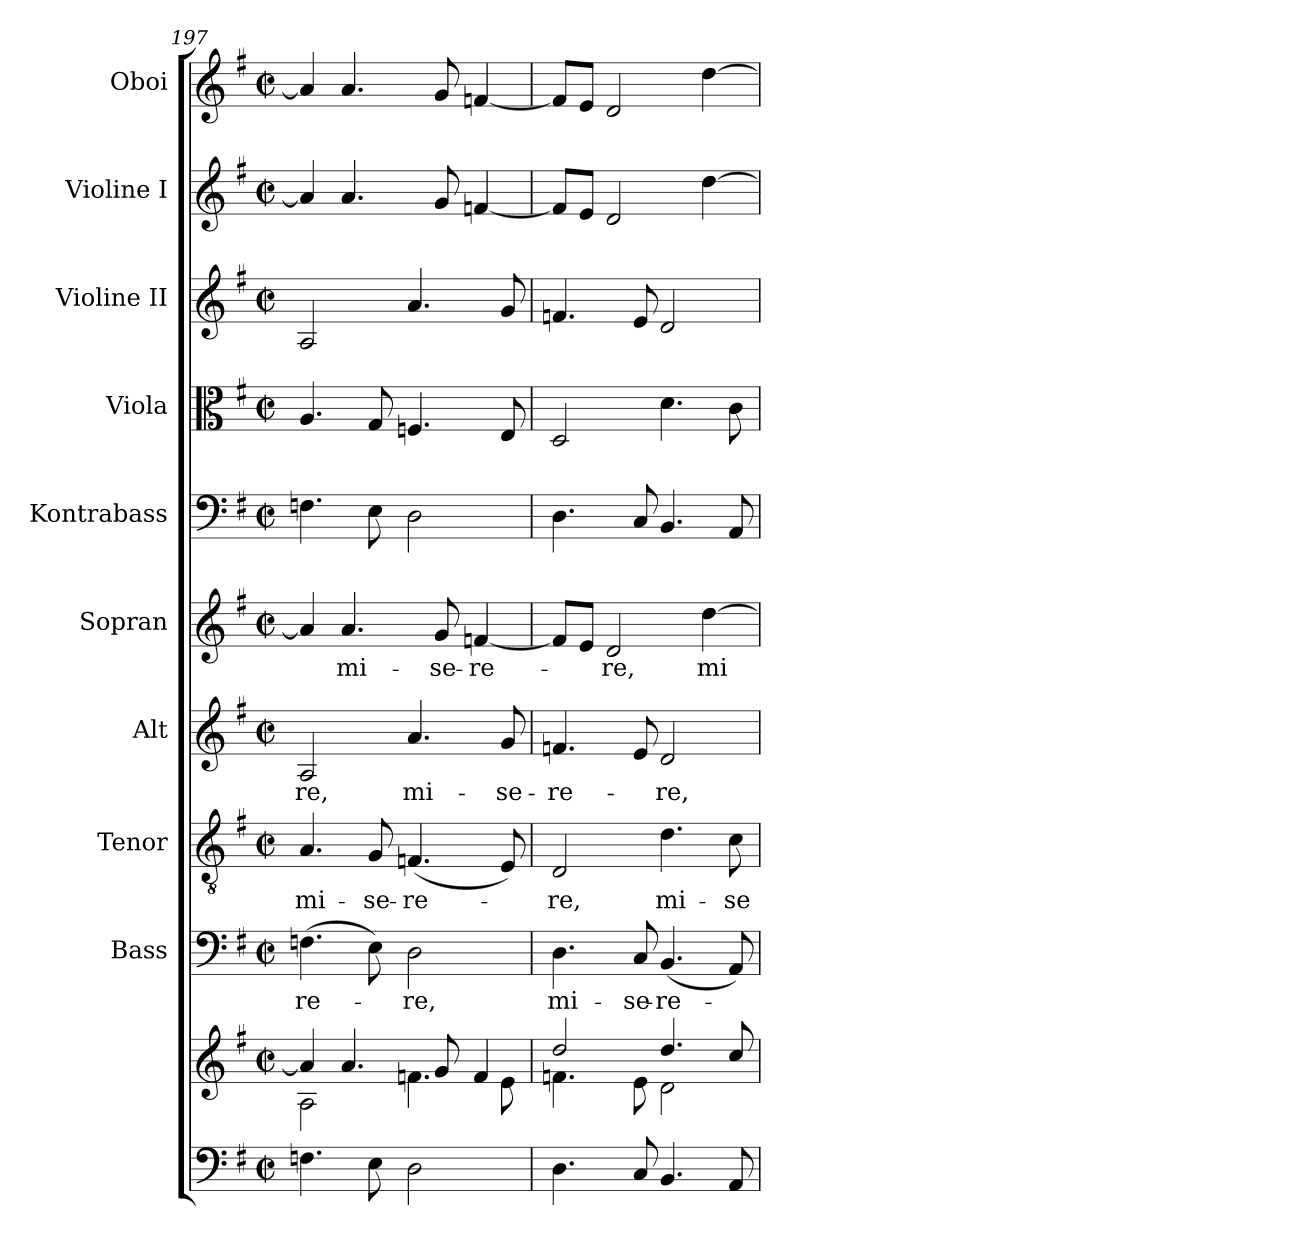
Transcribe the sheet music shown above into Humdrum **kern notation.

**kern	**kern	**kern	**text	**kern	**text	**kern	**text	**kern	**text	**kern	**kern	**kern	**kern	**kern
*part10	*part10	*part9	*part9	*part8	*part8	*part7	*part7	*part6	*part6	*part5	*part4	*part3	*part2	*part1
*staff11	*staff10	*staff9	*staff9	*staff8	*staff8	*staff7	*staff7	*staff6	*staff6	*staff5	*staff4	*staff3	*staff2	*staff1
*	*	*I"Bass	*	*I"Tenor	*	*I"Alt	*	*I"Sopran	*	*I"Kontrabass	*I"Viola	*I"Violine II	*I"Violine I	*I"Oboi
*	*	*I'B.	*	*I'T.	*	*I'A.	*	*I'S.	*	*I'Kb.	*I'Vla.	*I'Vl. II	*I'Vl. I	*I'Ob.
!!LO:PB:g=z
*clefF4	*clefG2	*clefF4	*	*clefGv2	*	*clefG2	*	*clefG2	*	*clefF4	*clefC3	*clefG2	*clefG2	*clefG2
*	*	*	*	*	*	*	*	*	*	*ITrd7c12	*	*	*	*
*k[f#]	*k[f#]	*k[f#]	*	*k[f#]	*	*k[f#]	*	*k[f#]	*	*k[f#]	*k[f#]	*k[f#]	*k[f#]	*k[f#]
*G:	*G:	*G:	*	*G:	*	*G:	*	*G:	*	*G:	*G:	*G:	*G:	*G:
*M2/2	*M2/2	*M2/2	*	*M2/2	*	*M2/2	*	*M2/2	*	*M2/2	*M2/2	*M2/2	*M2/2	*M2/2
*met(c|)	*met(c|)	*met(c|)	*	*met(c|)	*	*met(c|)	*	*met(c|)	*	*met(c|)	*met(c|)	*met(c|)	*met(c|)	*met(c|)
=197	=197	=197	=197	=197	=197	=197	=197	=197	=197	=197	=197	=197	=197	=197
*	*^	*	*	*	*	*	*	*	*	*	*	*	*	*
!	!	!	!	!LO:LY:b	!	!LO:LY:b	!	!LO:LY:b	!	!	!	!	!	!	!
4.Fn\	4a/]	2A\	(>4.Fn\	-re-	4.A/	mi-	2A/	-re,	4a/]	.	4.FFn\	4.A/	2A/	4a/]	4a/]
!	!	!	!	!	!	!	!	!	!	!LO:LY:b	!	!	!	!	!
.	4.a/	.	.	.	.	.	.	.	4.a/	mi-	.	.	.	4.a/	4.a/
!	!	!	!	!	!	!LO:LY:b	!	!	!	!	!	!	!	!	!
8E\	.	.	8E\)	.	8G/	-se-	.	.	.	.	8EE\	8G/	.	.	.
!	!	!	!	!LO:LY:b	!	!LO:LY:b	!	!LO:LY:b	!	!	!	!	!	!	!
2D\	.	4.fn\	2D\	-re,	(<4.Fn/	-re-	4.a/	mi-	.	.	2DD\	4.Fn/	4.a/	.	.
!	!	!	!	!	!	!	!	!	!	!LO:LY:b	!	!	!	!	!
.	8g/	.	.	.	.	.	.	.	8g/	-se-	.	.	.	8g/	8g/
!	!	!	!	!	!	!	!	!	!	!LO:LY:b	!	!	!	!	!
.	4f/	.	.	.	.	.	.	.	[4fn/	-re-	.	.	.	[4fn/	[4fn/
!	!	!	!	!	!	!	!	!LO:LY:b	!	!	!	!	!	!	!
.	.	8e\	.	.	8E/)	.	8g/	-se-	.	.	.	8E/	8g/	.	.
=198	=198	=198	=198	=198	=198	=198	=198	=198	=198	=198	=198	=198	=198	=198	=198
!	!	!	!	!LO:LY:b	!	!LO:LY:b	!	!LO:LY:b	!	!	!	!	!	!	!
4.D\	2dd/	4.fn\	4.D\	mi-	2D/	-re,	4.fn/	-re-	8f/L]	.	4.DD\	2D/	4.fn/	8f/L]	8f/L]
.	.	.	.	.	.	.	.	.	8e/J	.	.	.	.	8e/J	8e/J
!	!	!	!	!	!	!	!	!	!	!LO:LY:b	!	!	!	!	!
.	.	.	.	.	.	.	.	.	2d/	-re,	.	.	.	2d/	2d/
!	!	!	!	!LO:LY:b	!	!	!	!	!	!	!	!	!	!	!
8C/	.	8e\	8C/	-se-	.	.	8e/	.	.	.	8CC/	.	8e/	.	.
!	!	!	!	!LO:LY:b	!	!LO:LY:b	!	!LO:LY:b	!	!	!	!	!	!	!
4.BB/	4.dd/	2d\	(<4.BB/	-re-	4.d\	mi-	2d/	-re,	.	.	4.BBB/	4.d\	2d/	.	.
!	!	!	!	!	!	!	!	!	!	!LO:LY:b	!	!	!	!	!
.	.	.	.	.	.	.	.	.	[4dd\	mi-	.	.	.	[4dd\	[4dd\
!	!	!	!	!	!	!LO:LY:b	!	!	!	!	!	!	!	!	!
8AA/	8cc/	.	8AA/)	.	8c\	-se-	.	.	.	.	8AAA/	8c\	.	.	.
*	*v	*v	*	*	*	*	*	*	*	*	*	*	*	*	*
=	=	=	=	=	=	=	=	=	=	=	=	=	=	=
*-	*-	*-	*-	*-	*-	*-	*-	*-	*-	*-	*-	*-	*-	*-
